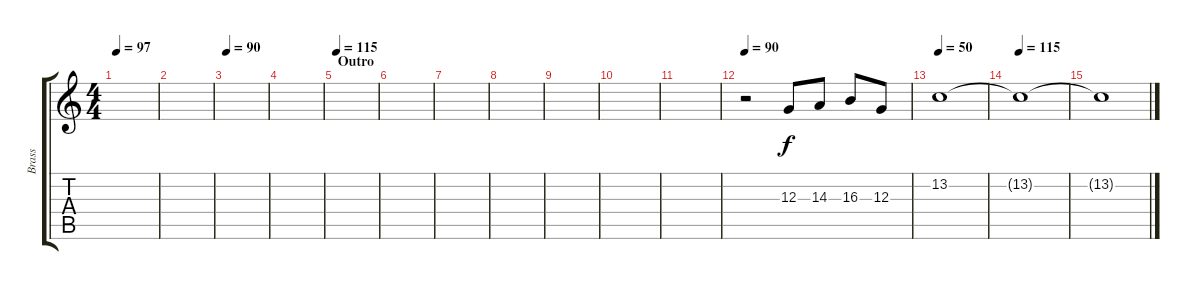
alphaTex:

\track ("Brass" "Brass") {instrument trombone}
\staff {score tabs}
\tuning (E4 B3 G3 D3 A2 E2) {hide}
\ts (4 4)
\tempo 97
\clef g2
\ks c
|
|
\tempo 90
|
|
\section ("" "Outro")
\tempo 115
|
|
|
|
|
|
|
\tempo 90
r.2{volume 9 balance 11} 12.3.8{dy f} 14.3.8 16.3.8 12.3.8 |
\tempo 50
13.2.1 |
\tempo 115
13.2{t}.1 |
13.2{t}.1
